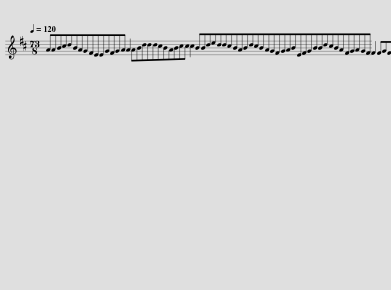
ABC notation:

X:1
L:1/8
Q:1/4=120
M:73/8
I:linebreak $
K:D
V:1 treble
V:1
 AABcdBAGFEEGFGA A2 ABdddcBABcc c2 BBdeddcBABdcBAGFGABEFGBBdcBAFGAGF F2 FGFE F2 z2 |] %1
